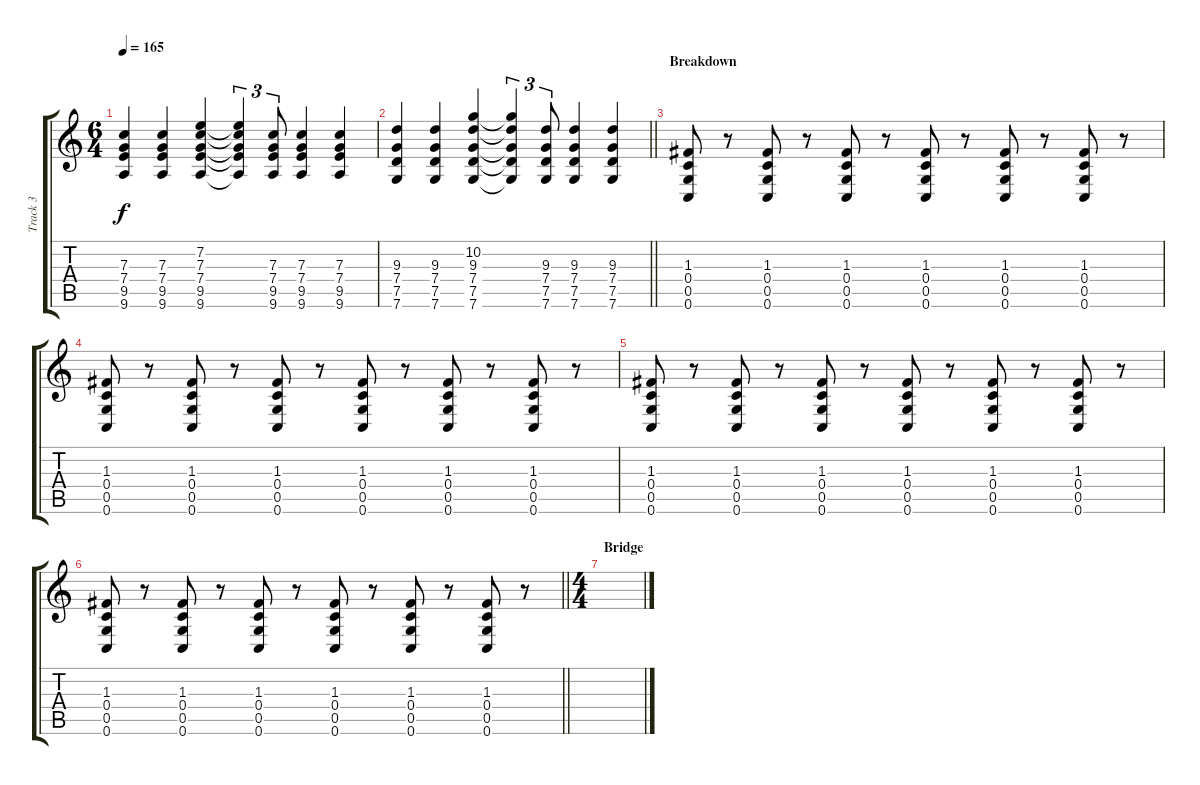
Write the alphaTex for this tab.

\track ("Track 3" "Track 3") {instrument distortionguitar}
\staff {score tabs}
\tuning (D4 A3 F3 C3 G2 C2) {hide}
\ts (6 4)
\tempo 165
\clef g2
\ks c
(7.3 7.4 9.5 9.6).4{dy f} (7.3 7.4 9.5 9.6).4 (7.2 7.3 7.4 9.5 9.6).4 (7.2{t} 7.3{t} 7.4{t} 9.5{t} 9.6{t}).4{tu (3 2)} (7.3 7.4 9.5 9.6).8{tu (3 2)} (7.3 7.4 9.5 9.6).4 (7.3 7.4 9.5 9.6).4 |
\barLineRight lightlight
(9.3 7.4 7.5 7.6).4 (9.3 7.4 7.5 7.6).4 (10.2 9.3 7.4 7.5 7.6).4 (10.2{t} 9.3{t} 7.4{t} 7.5{t} 7.6{t}).4{tu (3 2)} (9.3 7.4 7.5 7.6).8{tu (3 2)} (9.3 7.4 7.5 7.6).4 (9.3 7.4 7.5 7.6).4 |
\section ("" "Breakdown")
(1.3 0.4 0.5 0.6).8 r.8 (1.3 0.4 0.5 0.6).8 r.8 (1.3 0.4 0.5 0.6).8 r.8 (1.3 0.4 0.5 0.6).8 r.8 (1.3 0.4 0.5 0.6).8 r.8 (1.3 0.4 0.5 0.6).8 r.8 |
(1.3 0.4 0.5 0.6).8 r.8 (1.3 0.4 0.5 0.6).8 r.8 (1.3 0.4 0.5 0.6).8 r.8 (1.3 0.4 0.5 0.6).8 r.8 (1.3 0.4 0.5 0.6).8 r.8 (1.3 0.4 0.5 0.6).8 r.8 |
(1.3 0.4 0.5 0.6).8 r.8 (1.3 0.4 0.5 0.6).8 r.8 (1.3 0.4 0.5 0.6).8 r.8 (1.3 0.4 0.5 0.6).8 r.8 (1.3 0.4 0.5 0.6).8 r.8 (1.3 0.4 0.5 0.6).8 r.8 |
\barLineRight lightlight
(1.3 0.4 0.5 0.6).8 r.8 (1.3 0.4 0.5 0.6).8 r.8 (1.3 0.4 0.5 0.6).8 r.8 (1.3 0.4 0.5 0.6).8 r.8 (1.3 0.4 0.5 0.6).8 r.8 (1.3 0.4 0.5 0.6).8 r.8 |
\ts (4 4)
\section ("" "Bridge")
